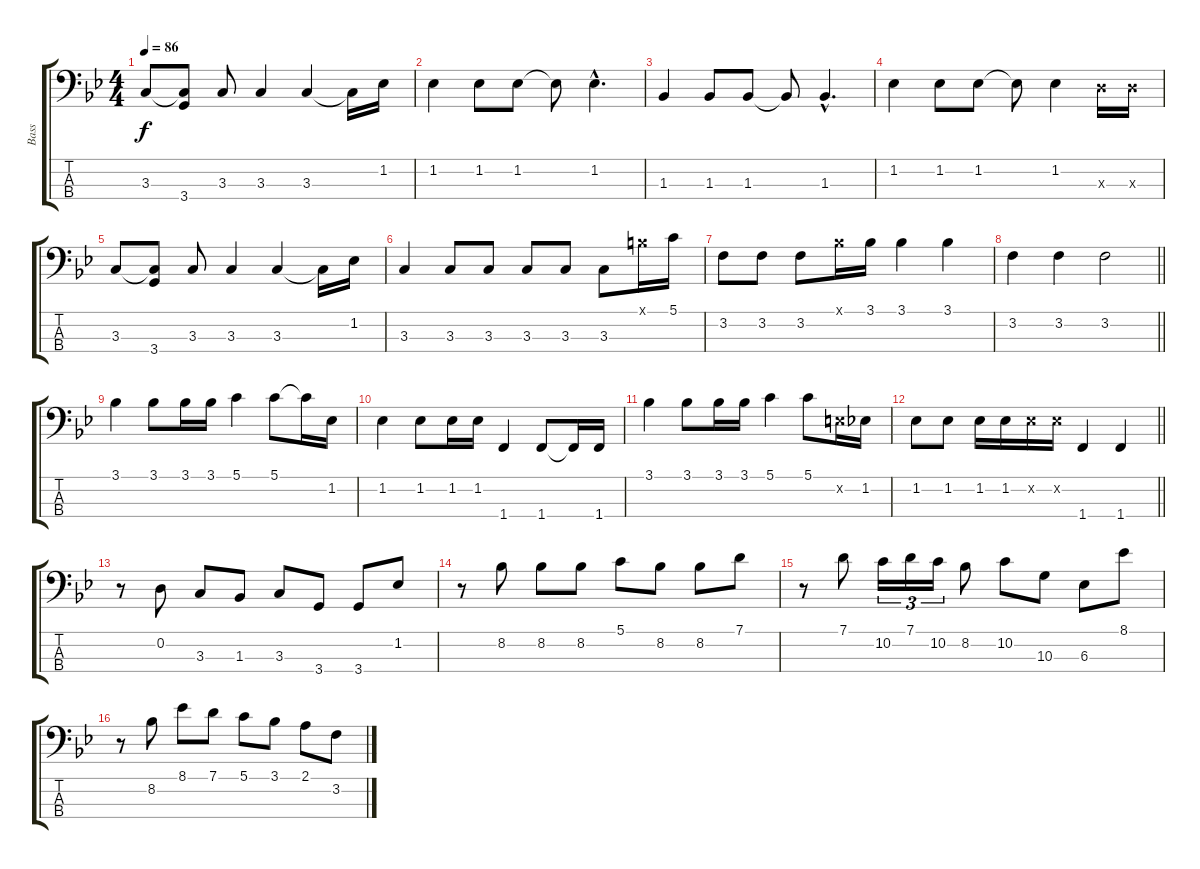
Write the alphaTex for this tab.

\track ("Bass" "Bass") {instrument electricbassfinger}
\staff {score tabs}
\tuning (G2 D2 A1 E1) {hide}
\ts (4 4)
\tempo 86
\clef f4
\ks bb
3.3.8{dy f} (3.3{t} 3.4).8 3.3.8 3.3.4 3.3.4 3.3{t}.16 1.2.16 |
1.2.4 1.2.8 1.2.8 1.2{t}.8 1.2{hac}.4{d} |
1.3.4 1.3.8 1.3.8 1.3{t}.8 1.3{hac}.4{d} |
1.2.4 1.2.8 1.2.8 1.2{t}.8 1.2.4 5.3{x}.16 5.3{x}.16 |
3.3.8 (3.3{t} 3.4).8 3.3.8 3.3.4 3.3.4 3.3{t}.16 1.2.16 |
3.3.4 3.3.8 3.3.8 3.3.8 3.3.8 3.3.8 4.1{x}.16 5.1.16 |
3.2.8 3.2.8 3.2.8 3.1{x}.16 3.1.16 3.1.4 3.1.4 |
\barLineRight lightlight
3.2.4 3.2.4 3.2.2 |
3.1.4 3.1.8 3.1.16 3.1.16 5.1.4 5.1.8 5.1{t}.16 1.2.16 |
1.2.4 1.2.8 1.2.16 1.2.16 1.4.4 1.4.8 1.4{t}.16 1.4.16 |
3.1.4 3.1.8 3.1.16 3.1.16 5.1.4 5.1.8 2.2{x}.16 1.2.16 |
\barLineRight lightlight
1.2.8 1.2.8 1.2.16 1.2.16 1.2{x}.16 1.2{x}.16 1.4.4 1.4.4 |
r.8 0.2.8 3.3.8 1.3.8 3.3.8 3.4.8 3.4.8 1.2.8 |
r.8 8.2.8 8.2.8 8.2.8 5.1.8 8.2.8 8.2.8 7.1.8 |
r.8 7.1.8 10.2.16{tu (3 2)} 7.1.16{tu (3 2)} 10.2.16{tu (3 2)} 8.2.8 10.2.8 10.3.8 6.3.8 8.1.8 |
r.8 8.2.8 8.1.8 7.1.8 5.1.8 3.1.8 2.1.8 3.2.8
